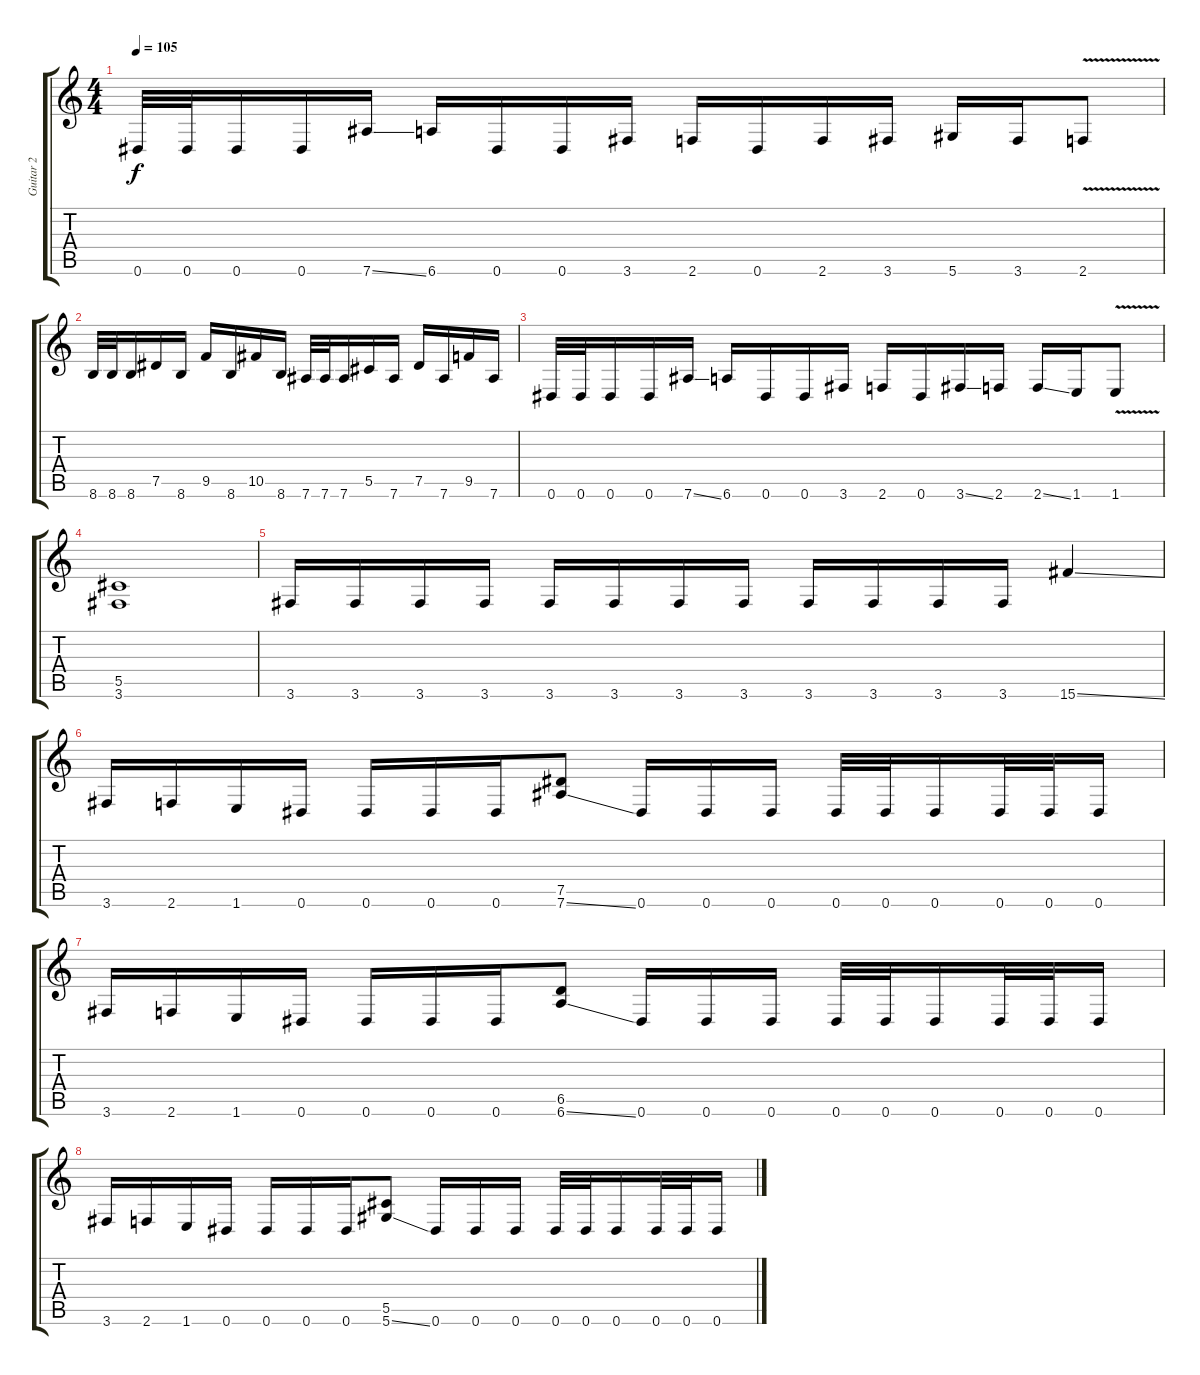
\track ("Guitar 2" "Guitar 2") {instrument overdrivenguitar}
\staff {score tabs}
\tuning (Eb4 Bb3 Gb3 Db3 Ab2 Eb2) {hide}
\ts (4 4)
\tempo 105
\clef g2
\ks c
0.6.32{dy f} 0.6.32 0.6.16 0.6.16 7.6{ss}.16 6.6.16 0.6.16 0.6.16 3.6.16 2.6.16 0.6.16 2.6.16 3.6.16 5.6.16 3.6.16 2.6{v}.8 |
8.6.32 8.6.32 8.6.16 7.5.16 8.6.16 9.5.16 8.6.16 10.5.16 8.6.16 7.6.32 7.6.32 7.6.16 5.5.16 7.6.16 7.5.16 7.6.16 9.5.16 7.6.16 |
0.6.32 0.6.32 0.6.16 0.6.16 7.6{ss}.16 6.6.16 0.6.16 0.6.16 3.6.16 2.6.16 0.6.16 3.6{ss}.16 2.6.16 2.6{ss}.16 1.6.16 1.6{v}.8 |
(5.5 3.6).1 |
3.6.16 3.6.16 3.6.16 3.6.16 3.6.16 3.6.16 3.6.16 3.6.16 3.6.16 3.6.16 3.6.16 3.6.16 15.6{ss}.4 |
3.6.16 2.6.16 1.6.16 0.6.16 0.6.16 0.6.16 0.6.16 (7.5 7.6{ss}).8 0.6.16 0.6.16 0.6.16 0.6.32 0.6.32 0.6.16 0.6.32 0.6.32 0.6.16 |
3.6.16 2.6.16 1.6.16 0.6.16 0.6.16 0.6.16 0.6.16 (6.5 6.6{ss}).8 0.6.16 0.6.16 0.6.16 0.6.32 0.6.32 0.6.16 0.6.32 0.6.32 0.6.16 |
3.6.16 2.6.16 1.6.16 0.6.16 0.6.16 0.6.16 0.6.16 (5.5{ss} 5.6{ss}).8 0.6.16 0.6.16 0.6.16 0.6.32 0.6.32 0.6.16 0.6.32 0.6.32 0.6.16
